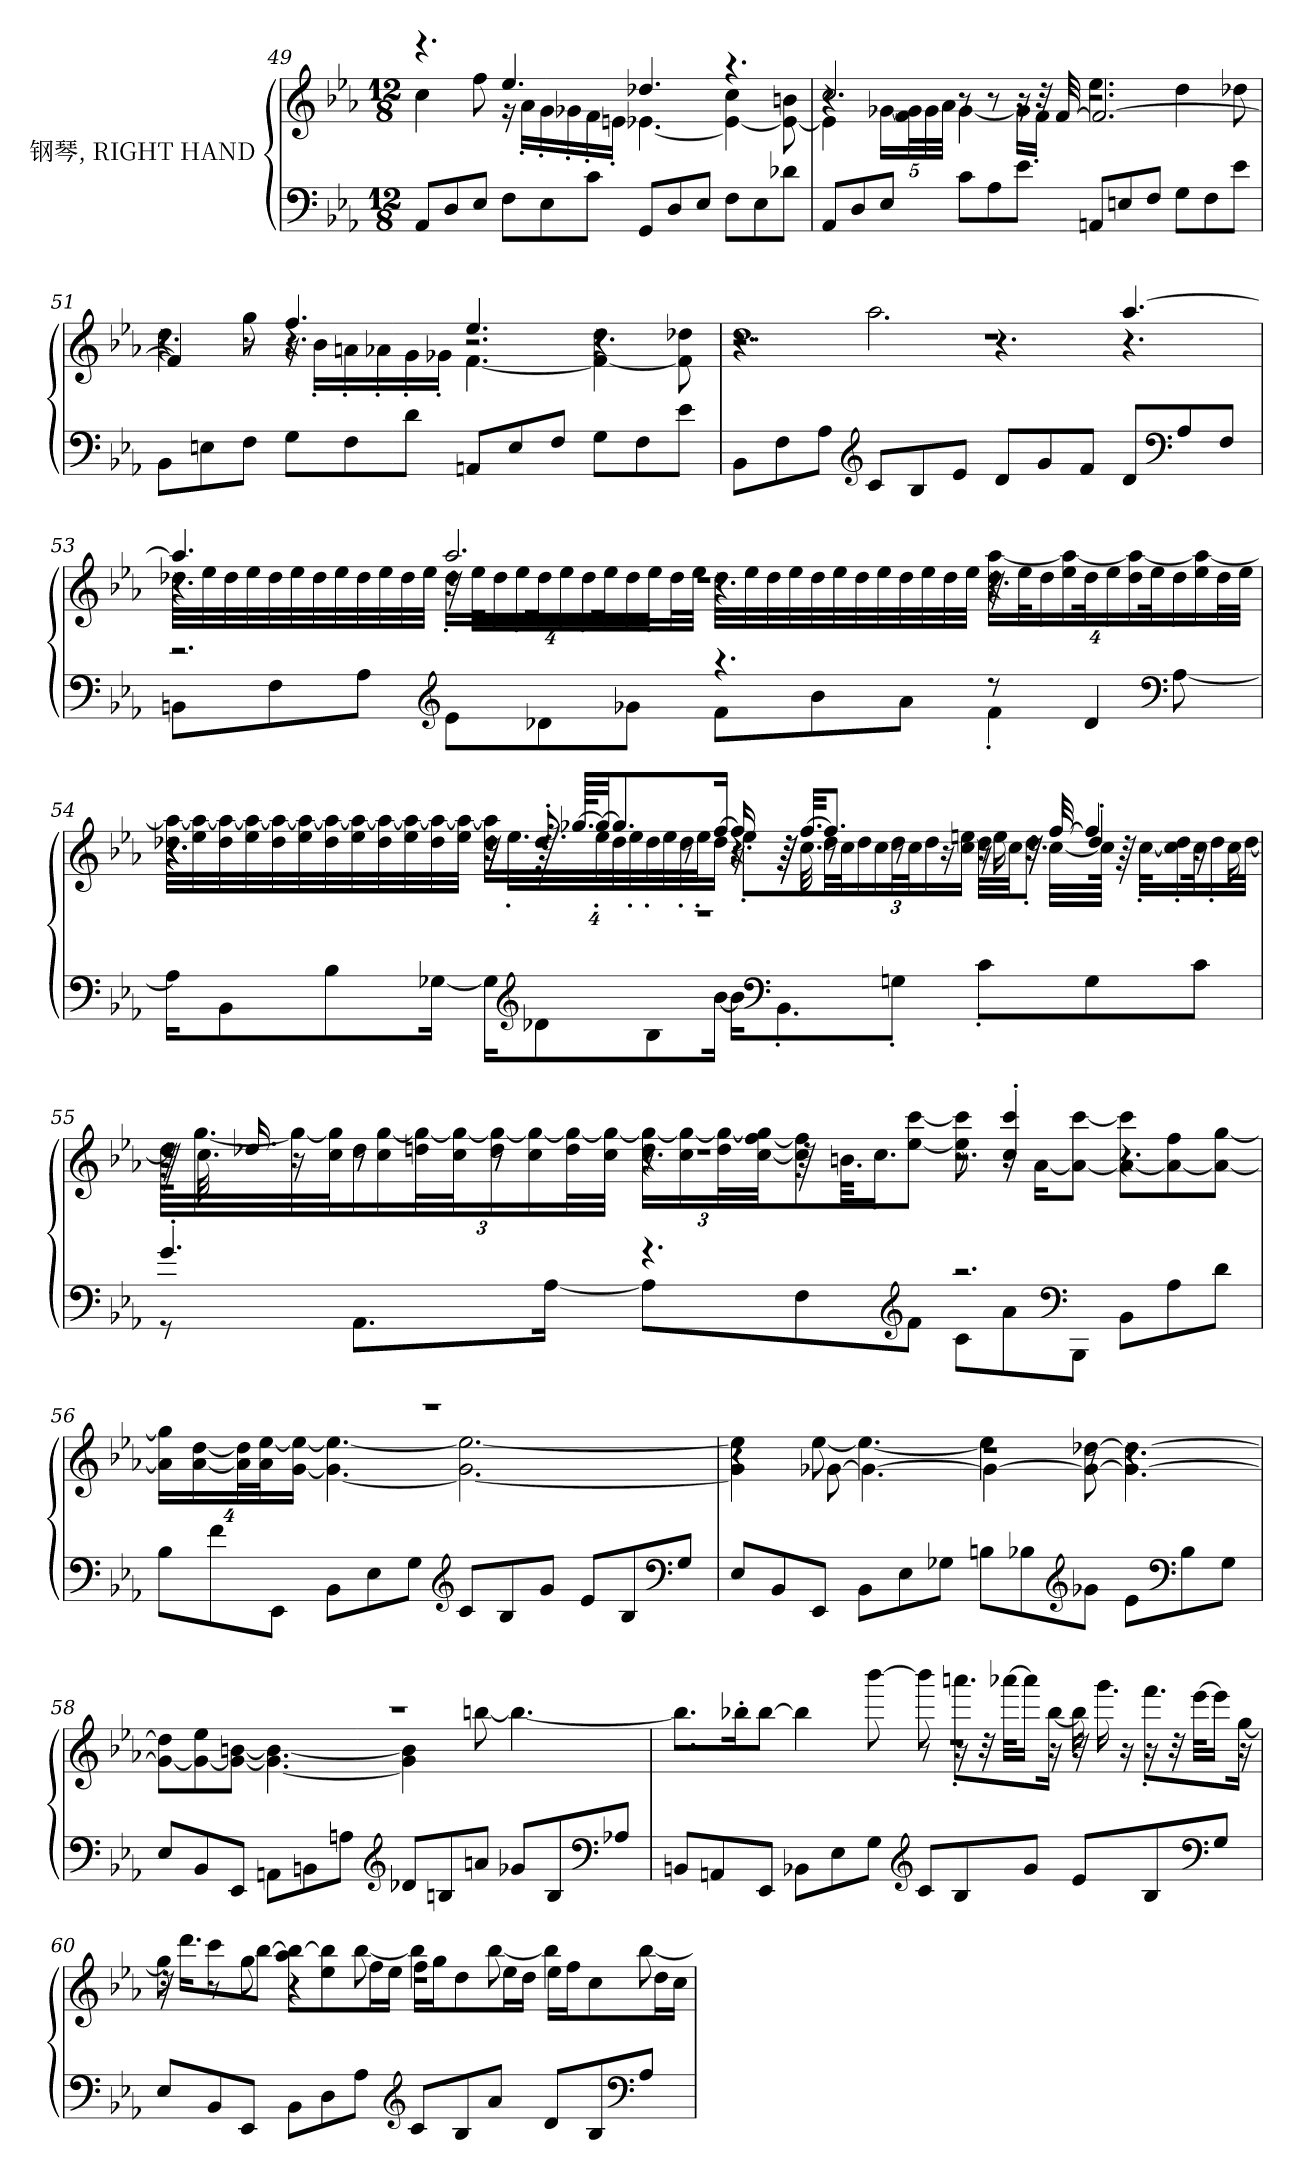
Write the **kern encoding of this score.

**kern	**kern
*part1	*part1
*staff2	*staff1
*I"钢琴, RIGHT HAND	*
*clefF4	*clefG2
*k[b-e-a-]	*k[b-e-a-]
*M12/8	*M12/8
=49	=49
*	*^
8AA-/L	4.r	4cc\
8D/	.	.
*	*MM63	*
8E-/J	.	8ff\
8F\L	4.ee-/	16r
*	*MM82	*
.	.	16a-'\LL
*	*MM97	*
8E-\	.	16g'\
*	*MM103	*
.	.	16g-X'\
8c\J	.	16f'\
*	*MM75	*
.	.	16en'\JJ
*	*MM97	*
8GG/L	4.dd-X/	[4.e-X\
8D/	.	.
8E-/J	.	.
8F\L	4.r	4e-\_ 4cc\
8E-\	.	.
*	*MM90	*
8d-X\J	.	8e-\_ 8bn\
*	*v	*v
!!LO:LB:g=z
=50	=50
*	*MM105
*	*^
*	*	*^
8AA-/L	2.cc/	4e-\]	4.r
8D/	.	.	.
*	*	*Xbrackettup	*
*	*MM86	*	*
8E-/J	.	[20g-X\LL	.
.	.	40f\ 40g-\]L	.
.	.	40g-\	.
.	.	40a-\JJJ	.
8c\L	.	[4g-\	8r
*	*MM112	*	*
8A-\	.	.	8r
*	*MM101	*	*
8e-\J	.	16g-\LL]	16r
*	*MM78	*	*
.	.	16f'\JJ	32r
.	.	.	[32f/
*	*MM97	*	*
8AAn/L	2.r	4.ee-\	2.f/_
8En/	.	.	.
8F/J	.	.	.
*	*MM106	*	*
8G\L	.	4dd\	.
8F\	.	.	.
*	*MM93	*	*
8e-\J	.	8dd-X\	.
=51	=51	=51	=51
*	*MM97	*	*
8BB-\L	4.r	4dd\	4f/]
8En\	.	.	.
*	*MM93	*	*
8F\J	.	8gg\	8r
*	*MM82	*	*
8G\L	4.ff/	16r	4.r
*	*MM97	*	*
.	.	16b-'\LL	.
*	*MM103	*	*
8F\	.	16an'\	.
*	*MM106	*	*
.	.	16a-X'\	.
*	*MM101	*	*
8d\J	.	16g'\	.
*	*MM90	*	*
.	.	16g-X'\JJ	.
*	*MM101	*	*
8AAn/L	4.ee-/	[4.f\	2.r
8E/	.	.	.
8F/J	.	.	.
*	*MM108	*	*
8G\L	4.r	4f\_ 4dd\	.
8F\	.	.	.
*	*MM103	*	*
8e-\J	.	8f\] 8dd-X\	.
*	*v	*v	*v
!!LO:LB:g=z
=52	=52
*	*MM93
*	*^
*	*	*^
*	*	*	*^
8BB-\L	1.r	1.dd	2.r	4.r
8F\	.	.	.	.
8A-\J	.	.	.	.
*clefG2	*	*	*	*
*	*MM93	*	*	*
8c/L	.	.	.	2.aa-\
8B-/	.	.	.	.
8e-/J	.	.	.	.
*	*MM88	*	*	*
8d/L	.	.	4.r	.
8g/	.	.	.	.
8f/J	.	.	.	.
*	*MM86	*	*	*
8d/L	.	.	[4.aa-/	4.r
*clefF4	*	*	*	*
8A-/	.	.	.	.
8F/J	.	.	.	.
!!LO:LB:g=z	!!	!!	!!
=53	=53	=53	=53	=53
*	*MM45	*	*	*
*^	*	*	*	*
2.r	8BBn\L	1.r	4.r	4.aa-/]	32dd-X\LLL
*	*	*MM75	*	*	*
.	.	.	.	.	32ee-\
*	*	*MM86	*	*	*
.	.	.	.	.	32dd-\
*	*	*MM88	*	*	*
.	.	.	.	.	32ee-\
*	*	*MM90	*	*	*
.	8F\	.	.	.	32dd-\
.	.	.	.	.	32ee-\
.	.	.	.	.	32dd-\
.	.	.	.	.	32ee-\
.	8A-\J	.	.	.	32dd-\
.	.	.	.	.	32ee-\
.	.	.	.	.	32dd-\
.	.	.	.	.	32ee-\JJJ
*clefG2	*	*	*	*	*
.	8e-\L	.	32r	2.aa-/	32%3dd-'\L
.	.	.	32ee-\KLL	.	.
.	.	.	16dd-'\	.	.
.	.	.	.	.	32%3ee-'\
.	8d-X\	.	32dd-\K	.	.
.	.	.	16ee-'\	.	.
.	.	.	.	.	32%3dd-'\
.	.	.	32ee-\K	.	.
.	8g-X\J	.	16dd-'\	.	.
.	.	.	.	.	32%3ee-'\J
.	.	.	32dd-\L	.	.
.	.	.	32ee-\JJJ	.	.
4.r	8f\L	.	32dd-\LLL	.	4.r
.	.	.	32ee-\	.	.
.	.	.	32dd-\	.	.
.	.	.	32ee-\	.	.
.	8b-\	.	32dd-\	.	.
.	.	.	32ee-\	.	.
.	.	.	32dd-\	.	.
.	.	.	32ee-\	.	.
.	8a-\J	.	32dd-\	.	.
.	.	.	32ee-\	.	.
.	.	.	32dd-\	.	.
.	.	.	32ee-\JJJ	.	.
8r	4f'\	.	32r	4.r	32%3dd-\ [32%3aa-\L
.	.	.	32ee-\KLL	.	.
.	.	.	16dd-'\	.	.
.	.	.	.	.	32%3ee-\ 32%3aa-\_
4d-/	.	.	32dd-\K	.	.
.	.	.	16ee-'\	.	.
.	.	.	.	.	32%3dd-\ 32%3aa-\_
.	.	.	32ee-\K	.	.
*clefF4	*	*	*	*	*
*	*	*MM88	*	*	*
.	[8A-\	.	16dd-'\	.	.
.	.	.	.	.	32%3ee-\ 32%3aa-\_J
*	*	*MM86	*	*	*
.	.	.	32dd-\L	.	.
*	*	*MM84	*	*	*
.	.	.	32ee-\JJJ	.	.
!!LO:PB:g=z	!!	!!	!!
=54	=54	=54	=54	=54	=54
*	*	*MM82	*	*	*
1.r	16A-\KL]	4.r	4.r	4.r	32dd-X\ 32aa-\_LLL
*	*	*MM75	*	*	*
.	.	.	.	.	32ee-\ 32aa-\_
*	*	*MM78	*	*	*
.	8BB-\	.	.	.	32dd-\ 32aa-\_
*	*	*MM86	*	*	*
.	.	.	.	.	32ee-\ 32aa-\_
*	*	*MM90	*	*	*
.	.	.	.	.	32dd-\ 32aa-\_
.	.	.	.	.	32ee-\ 32aa-\_
.	8B-\	.	.	.	32dd-\ 32aa-\_
.	.	.	.	.	32ee-\ 32aa-\_
.	.	.	.	.	32dd-\ 32aa-\_
.	.	.	.	.	32ee-\ 32aa-\_
.	[16G-X\Jk	.	.	.	32dd-\ 32aa-\_
*	*	*MM88	*	*	*
.	.	.	.	.	32ee-\ 32aa-\_JJJ
*	*	*MM84	*	*	*
.	16G-\KL]	16r	32r	16r	32%3dd-\ 32%3aa-\]L
*	*	*MM75	*	*	*
.	.	.	16.ee-'\LL	.	.
*clefG2	*	*	*	*	*
*	*	*MM86	*	*	*
.	8d-X\	128r	.	8.dd-'/	.
.	.	[64.gg-X/KLLL	.	.	.
.	.	32gg-/JJ_	.	.	32%3ee-'\
.	.	8.gg-/]	32dd-\K	.	.
.	.	.	16ee-'\	.	.
.	8B-\	.	.	.	32%3dd-'\
.	.	.	32ee-\K	.	.
*	*	*MM88	*	*	*
.	.	.	16dd-'\	8r	.
*	*	*MM86	*	*	*
.	.	.	.	.	32%3ee-'\J
.	[16b-\Jk	[16ff/Jk	16dd-\JJ	.	.
.	16b-\KL]	16ff/]	16r	4.r	8ee-'\L
*clefF4	*	*	*	*	*
.	8.BB-'\	64r	64r	.	.
*	*	*MM90	*	*	*
.	.	[32.ff/KKL	32.cc\	.	.
.	.	8.ff/J]	8r	.	48dd-\LL
*	*	*MM95	*	*	*
.	.	.	.	.	48cc\J
.	.	.	.	.	24dd-\
.	.	.	.	.	24cc\
.	8Gn'\J	.	8r	.	48dd-\L
.	.	.	.	.	48cc\J
.	.	.	.	.	24dd-\
.	.	16r	.	.	.
*	*	*MM95	*	*	*
.	.	.	.	.	24cc\ [24een\JJ
.	8c'\L	16r	32dd-\LLL	8r	16ee\]
.	.	.	32cc\JJ	.	.
.	.	32r	8.dd-'\J	.	32r
.	.	[32ff/	.	.	[32cc\LLL
.	8G\	4ff/]	.	4dd-'/	64cc\JJJk]
.	.	.	.	.	64r
.	.	.	.	.	[32cc'\KLL
.	.	.	.	.	16cc\]' 16dd-\'
.	8c\J	.	16r	.	32cc\K
.	.	.	.	.	16dd-'\
.	.	.	16cc\	.	.
.	.	.	.	.	[32dd-\JJk
!!LO:LB:g=z	!!	!!	!!
=55	=55	=55	=55	=55	=55
4.g'/	8r	1.r	64r	32r	64dd-\KLLL]
.	.	.	32.cc\	.	[32.gg\
.	.	.	.	16.dd-X/	.
.	.	.	16r	.	32gg\_
.	.	.	.	.	32cc\ 32gg\]J
.	8.AA-\L	.	8r	8r	24dd-\
*	*	*MM90	*	*	*
.	.	.	.	.	24cc\ [24gg\
.	.	.	.	.	48ddn\ 48gg\_L
.	.	.	.	.	48cc\ 48gg\_J
.	.	.	8r	8r	24dd\ 24gg\_
.	.	.	.	.	24cc\ 24gg\_
.	[16A-\Jk	.	.	.	.
.	.	.	.	.	48dd\ 48gg\_L
.	.	.	.	.	48cc\ 48gg\_JJJ
4.r	8A-\L]	.	8r	4.r	24dd\ 24gg\_LL
.	.	.	.	.	24cc\ 24gg\_
.	.	.	.	.	48dd\ 48gg\_L
.	.	.	.	.	[48cc\ [48ff\ 48gg\]JJ
.	8F\	.	64r	.	8cc\] 8ff\]
.	.	.	32.bn\KKL	.	.
*	*	*MM37	*	*	*
.	.	.	8.cc'\J	.	.
*clefG2	*	*	*	*	*
.	8f\J	.	.	.	[8ee-\ [8ccc\J
2.r	8c\L	.	2.r	8r	8ee-\] 8ccc\]
.	8a-\	.	.	4cc/' 4ccc/'	16r
.	.	.	.	.	[16a-\KL
*clefF4	*	*	*	*	*
.	8BBB-\J	.	.	.	8a-\_ [8ccc\J
.	8BB-\L	.	.	4.r	8a-\_ 8ccc\]L
.	8A-\	.	.	.	8a-\_ 8ff\
.	8d\J	.	.	.	8a-\_ [8gg\J
*v	*v	*	*	*	*
*	*	*v	*v	*v
!!LO:LB:g=z
=56	=56	=56
8B-\L	1.r	32%3a-\] 32%3gg\]L
.	.	[32%3a-\ [32%3dd\
8f\	.	.
.	.	64%3a-\] 64%3dd\]L
.	.	64%3a-\ [64%3ee-\J
8EE-\J	.	.
.	.	[32%3g\ 32%3ee-\_J
8BB-\L	.	4.g\_ 4.ee-\_
8E-\	.	.
8G\J	.	.
*clefG2	*	*
8c/L	.	2.g\_ 2.ee-\_
8B-/	.	.
8g/J	.	.
8e-/L	.	.
8B-/	.	.
*clefF4	*	*
8G/J	.	.
=57	=57	=57
*	*	*^
8E-/L	1.r	4r	4g\] 4ee-\]
8BB-/	.	.	.
8EE-/J	.	[8ee-\	[8g-X\
8BB-\L	.	4.ee-\_	4.g-\_
8E-\	.	.	.
8G-X\J	.	.	.
8Bn\L	.	4ee-\]	4g-\_
8B-X\	.	.	.
*clefG2	*	*	*
8g-X\J	.	8r	8g-\_ [8dd-X\
8e-\L	.	4.r	4.g-\_ 4.dd-\_
*clefF4	*	*	*
8B-\	.	.	.
8G-\J	.	.	.
*	*	*v	*v
!!LO:LB:g=z
=58	=58	=58
8E-/L	1.r	8g-\_ 8dd-\]L
8BB-/	.	8g-\_ 8ee-\
8EE-/J	.	8g-\_ [8bn\J
8AAn\L	.	4.g-\_ 4.b\_
8BBn\	.	.
8An\J	.	.
*clefG2	*	*
8d-X/L	.	4g-\] 4b\]
8Bn/	.	.
8an/J	.	[8bbn\
8g-X/L	.	4.bb\_
8B/	.	.
*clefF4	*	*
8A-X/J	.	.
!!LO:LB:g=z
=59	=59	=59
*	*	*^
8BBn/L	1.r	2.r	8.bb\L]
8AAn/	.	.	.
.	.	.	16bb-X'\K
8EE-/J	.	.	[8bb-\J
8BB-X\L	.	.	4bb-\]
8E-\	.	.	.
8G\J	.	.	[8bbb-\
*clefG2	*	*	*
8c/L	.	8r	8bbb-\]
8B-/	.	8.aaan'\L	16r
.	.	.	32r
.	.	.	[32aaa-X\KLL
8g/J	.	.	16aaa-\JJ]
.	.	[16bb-\Jk	16r
8e-/L	.	16bb-\]	32r
.	.	.	16.ggg\
.	.	16r	.
8B-/	.	8.fff'\L	16r
.	.	.	32r
.	.	.	[32eee-\KLL
*clefF4	*	*	*
8G/J	.	.	16eee-\JJ]
.	.	[16gg\Jk	16r
!!LO:LB:g=z	!!	!!
=60	=60	=60	=60
8E-/L	1.r	8gg\]	32r
.	.	.	16.ddd\KL
8BB-/	.	8r	8ccc\
8EE-/J	.	8gg\	[8bb-\J
8BB-\L	.	4r	8aa-\ 8bb-\_L
8D\	.	.	8ee-\ 8bb-\]
8A-\J	.	[8bb-\	16ff\L
.	.	.	16ee-\JJ
*clefG2	*	*	*
8c/L	.	4bb-\]	16ff\LL
.	.	.	16gg\J
8B-/	.	.	8dd\
8a-/J	.	[8bb-\	16ee-\L
.	.	.	16dd\JJ
8d/L	.	4bb-\]	16ee-\LL
.	.	.	16ff\J
8B-/	.	.	8cc\
*clefF4	*	*	*
8A-/J	.	[8bb-\	16dd\L
.	.	.	16cc\JJ
*	*v	*v	*v
=	=
*-	*-
